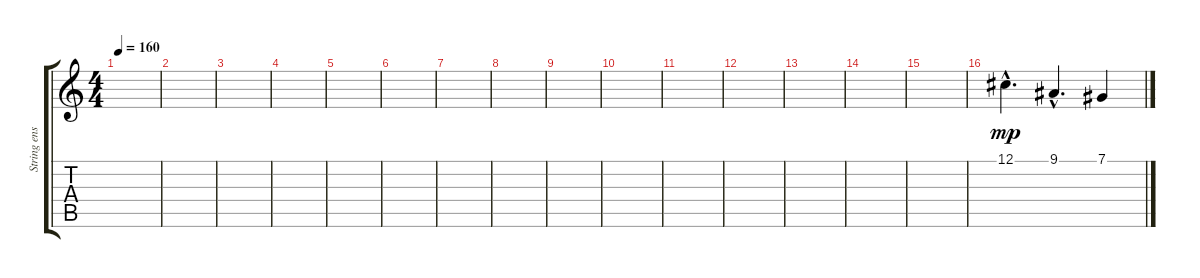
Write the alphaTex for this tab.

\track ("String ensemble" "String ens") {instrument choiraahs}
\staff {score tabs}
\tuning (Db4 Ab3 E3 B2 Gb2 Db2) {hide}
\ts (4 4)
\tempo 160
\clef g2
\ks c
|
|
|
|
|
|
|
|
|
|
|
|
|
|
|
12.1{hac}.4{d dy mp} 9.1{hac}.4{d} 7.1.4
